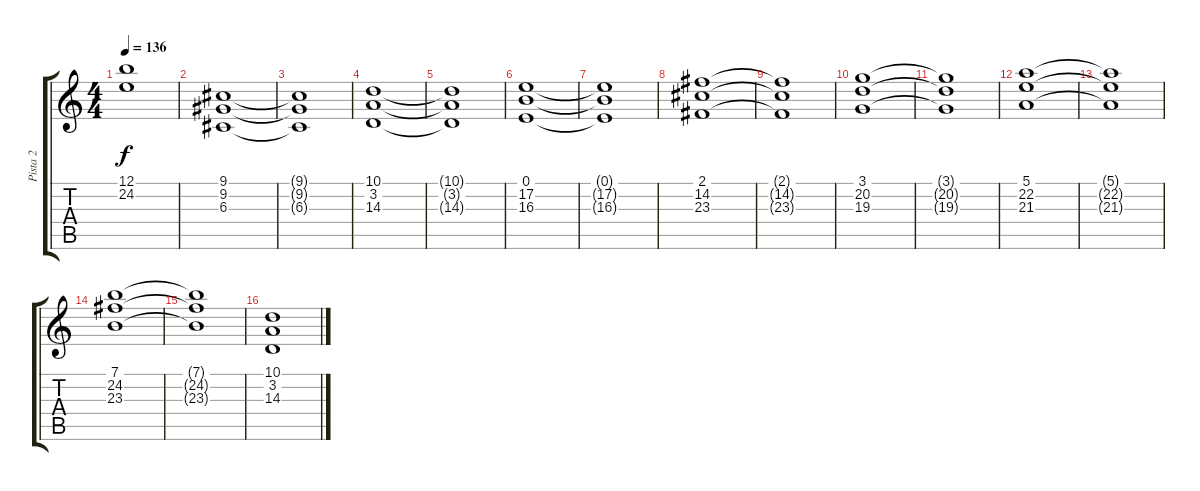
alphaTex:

\track ("Pista 2" "Pista 2") {instrument drawbarorgan}
\staff {score tabs}
\tuning (E4 B3 G3 D3 A2 E2) {hide}
\ts (4 4)
\tempo 136
\clef g2
\ks c
(12.1{t} 24.2{t}).1{dy f} |
(9.1 9.2 6.3).1 |
(9.1{t} 9.2{t} 6.3{t}).1 |
(10.1 3.2 14.3).1 |
(10.1{t} 3.2{t} 14.3{t}).1 |
(0.1 17.2 16.3).1 |
(0.1{t} 17.2{t} 16.3{t}).1 |
(2.1 14.2 23.3).1 |
(2.1{t} 14.2{t} 23.3{t}).1 |
(3.1 20.2 19.3).1 |
(3.1{t} 20.2{t} 19.3{t}).1 |
(5.1 22.2 21.3).1 |
(5.1{t} 22.2{t} 21.3{t}).1 |
(7.1 24.2 23.3).1 |
(7.1{t} 24.2{t} 23.3{t}).1 |
(10.1 3.2 14.3).1
